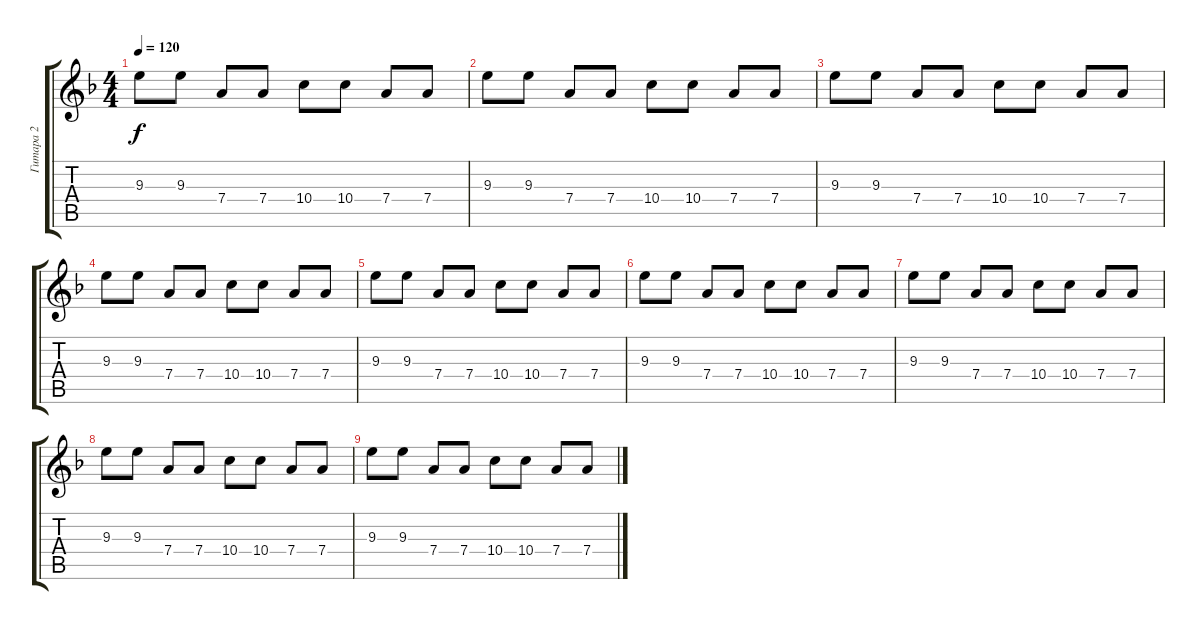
\track ("Гитара 2" "Гитара 2") {instrument distortionguitar}
\staff {score tabs}
\tuning (E4 B3 G3 D3 A2 E2) {hide}
\ts (4 4)
\tempo 120
\clef g2
\ks f
9.3.8{dy f} 9.3.8 7.4.8 7.4.8 10.4.8 10.4.8 7.4.8 7.4.8 |
9.3.8{volume 3} 9.3.8 7.4.8 7.4.8 10.4.8 10.4.8 7.4.8 7.4.8 |
9.3.8 9.3.8 7.4.8 7.4.8 10.4.8 10.4.8 7.4.8 7.4.8 |
9.3.8 9.3.8 7.4.8 7.4.8 10.4.8 10.4.8 7.4.8 7.4.8 |
9.3.8 9.3.8 7.4.8 7.4.8 10.4.8 10.4.8 7.4.8 7.4.8 |
9.3.8{volume 0} 9.3.8 7.4.8 7.4.8 10.4.8 10.4.8 7.4.8 7.4.8 |
9.3.8 9.3.8 7.4.8 7.4.8 10.4.8 10.4.8 7.4.8 7.4.8 |
9.3.8 9.3.8 7.4.8 7.4.8 10.4.8 10.4.8 7.4.8 7.4.8 |
9.3.8 9.3.8 7.4.8 7.4.8 10.4.8 10.4.8 7.4.8 7.4.8
